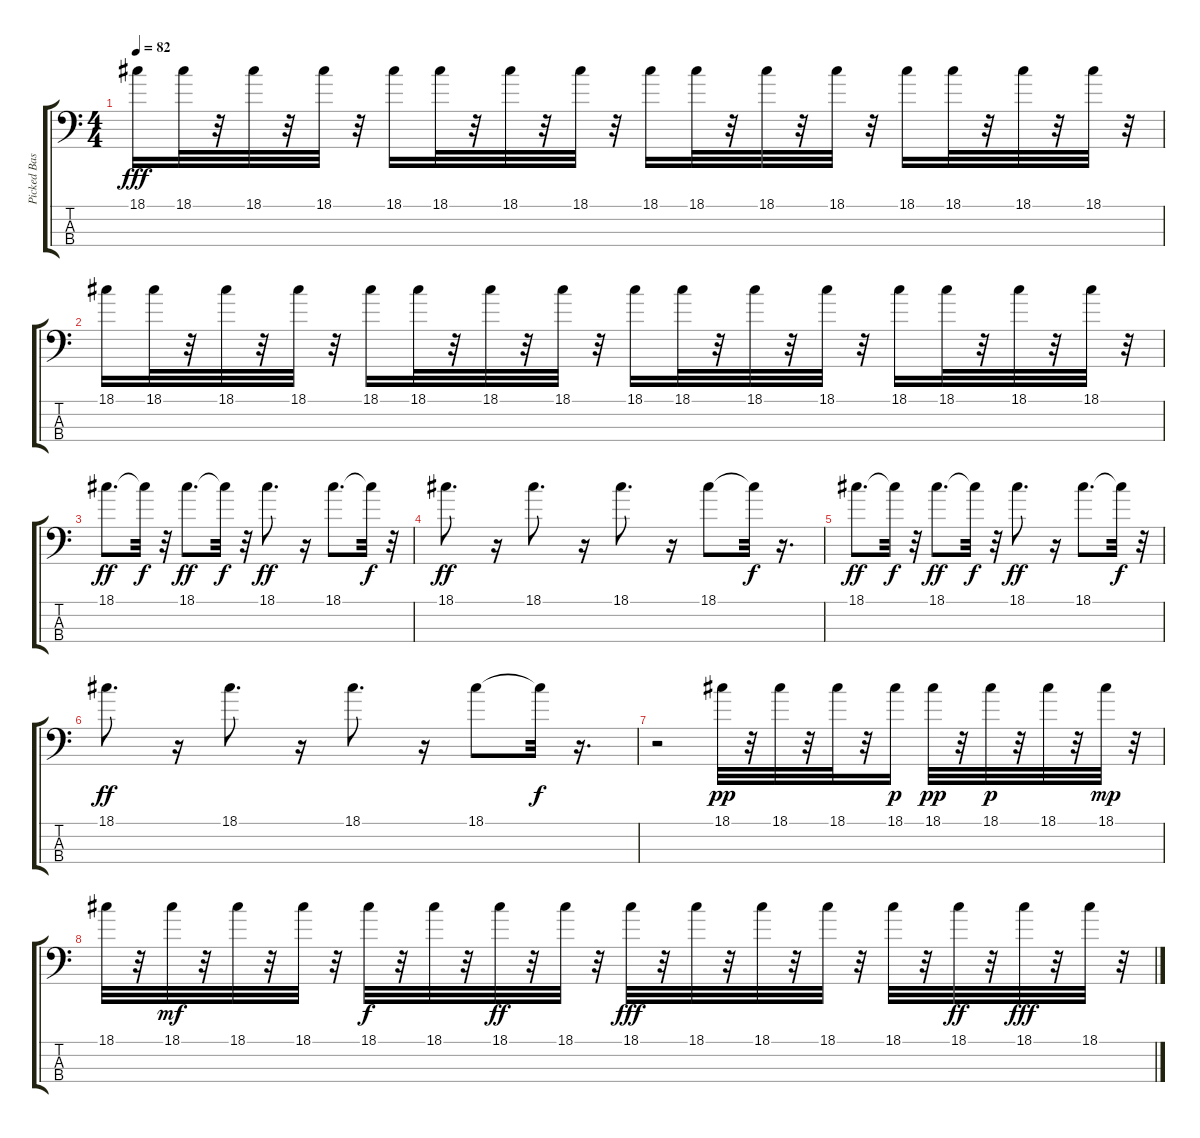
\track ("Picked Bass" "Picked Bas") {instrument electricbasspick}
\staff {score tabs}
\tuning (G2 D2 A1 E1) {hide}
\ts (4 4)
\tempo 82
\clef f4
\ks c
18.1.16{dy fff} 18.1.32 r.32 18.1.32 r.32 18.1.32 r.32 18.1.16 18.1.32 r.32 18.1.32 r.32 18.1.32 r.32 18.1.16 18.1.32 r.32 18.1.32 r.32 18.1.32 r.32 18.1.16 18.1.32 r.32 18.1.32 r.32 18.1.32 r.32 |
18.1.16 18.1.32 r.32 18.1.32 r.32 18.1.32 r.32 18.1.16 18.1.32 r.32 18.1.32 r.32 18.1.32 r.32 18.1.16 18.1.32 r.32 18.1.32 r.32 18.1.32 r.32 18.1.16 18.1.32 r.32 18.1.32 r.32 18.1.32 r.32 |
18.1.8{d dy ff} 18.1{t}.32{dy f} r.32 18.1.8{d dy ff} 18.1{t}.32{dy f} r.32 18.1.8{d dy ff} r.16 18.1.8{d} 18.1{t}.32{dy f} r.32 |
18.1.8{d dy ff} r.16 18.1.8{d} r.16 18.1.8{d} r.16 18.1.8 18.1{t}.32{dy f} r.16{d} |
18.1.8{d dy ff} 18.1{t}.32{dy f} r.32 18.1.8{d dy ff} 18.1{t}.32{dy f} r.32 18.1.8{d dy ff} r.16 18.1.8{d} 18.1{t}.32{dy f} r.32 |
18.1.8{d dy ff} r.16 18.1.8{d} r.16 18.1.8{d} r.16 18.1.8 18.1{t}.32{dy f} r.16{d} |
r.2 18.1.32{dy pp} r.32 18.1.32 r.32 18.1.32 r.32 18.1.16{dy p} 18.1.32{dy pp} r.32 18.1.32{dy p} r.32 18.1.32 r.32 18.1.32{dy mp} r.32 |
18.1.32 r.32 18.1.32{dy mf} r.32 18.1.32 r.32 18.1.32 r.32 18.1.32{dy f} r.32 18.1.32 r.32 18.1.32{dy ff} r.32 18.1.32 r.32 18.1.32{dy fff} r.32 18.1.32 r.32 18.1.32 r.32 18.1.32 r.32 18.1.32 r.32 18.1.32{dy ff} r.32 18.1.32{dy fff} r.32 18.1.32 r.32
